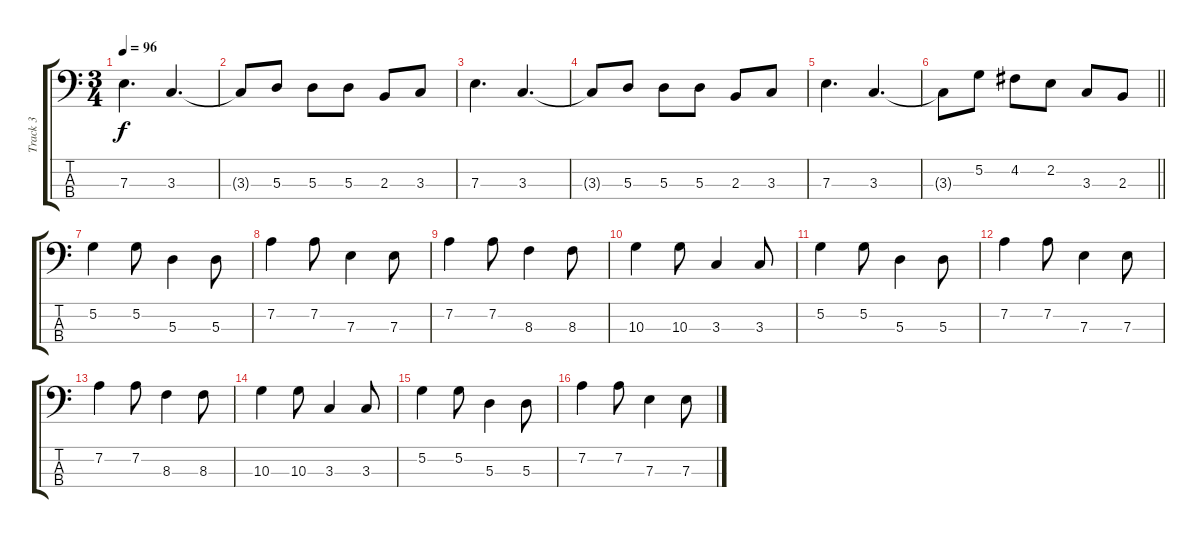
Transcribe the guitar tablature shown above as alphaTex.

\track ("Track 3" "Track 3") {instrument electricbassfinger}
\staff {score tabs}
\tuning (G2 D2 A1 E1) {hide}
\ts (3 4)
\tempo 96
\clef f4
\ks c
7.3.4{d dy f} 3.3.4{d} |
3.3{t}.8 5.3.8 5.3.8 5.3.8 2.3.8 3.3.8 |
7.3.4{d} 3.3.4{d} |
3.3{t}.8 5.3.8 5.3.8 5.3.8 2.3.8 3.3.8 |
7.3.4{d} 3.3.4{d} |
\barLineRight lightlight
3.3{t}.8 5.2.8 4.2.8 2.2.8 3.3.8 2.3.8 |
5.2.4 5.2.8 5.3.4 5.3.8 |
7.2.4 7.2.8 7.3.4 7.3.8 |
7.2.4 7.2.8 8.3.4 8.3.8 |
10.3.4 10.3.8 3.3.4 3.3.8 |
5.2.4 5.2.8 5.3.4 5.3.8 |
7.2.4 7.2.8 7.3.4 7.3.8 |
7.2.4 7.2.8 8.3.4 8.3.8 |
10.3.4 10.3.8 3.3.4 3.3.8 |
5.2.4 5.2.8 5.3.4 5.3.8 |
7.2.4 7.2.8 7.3.4 7.3.8
